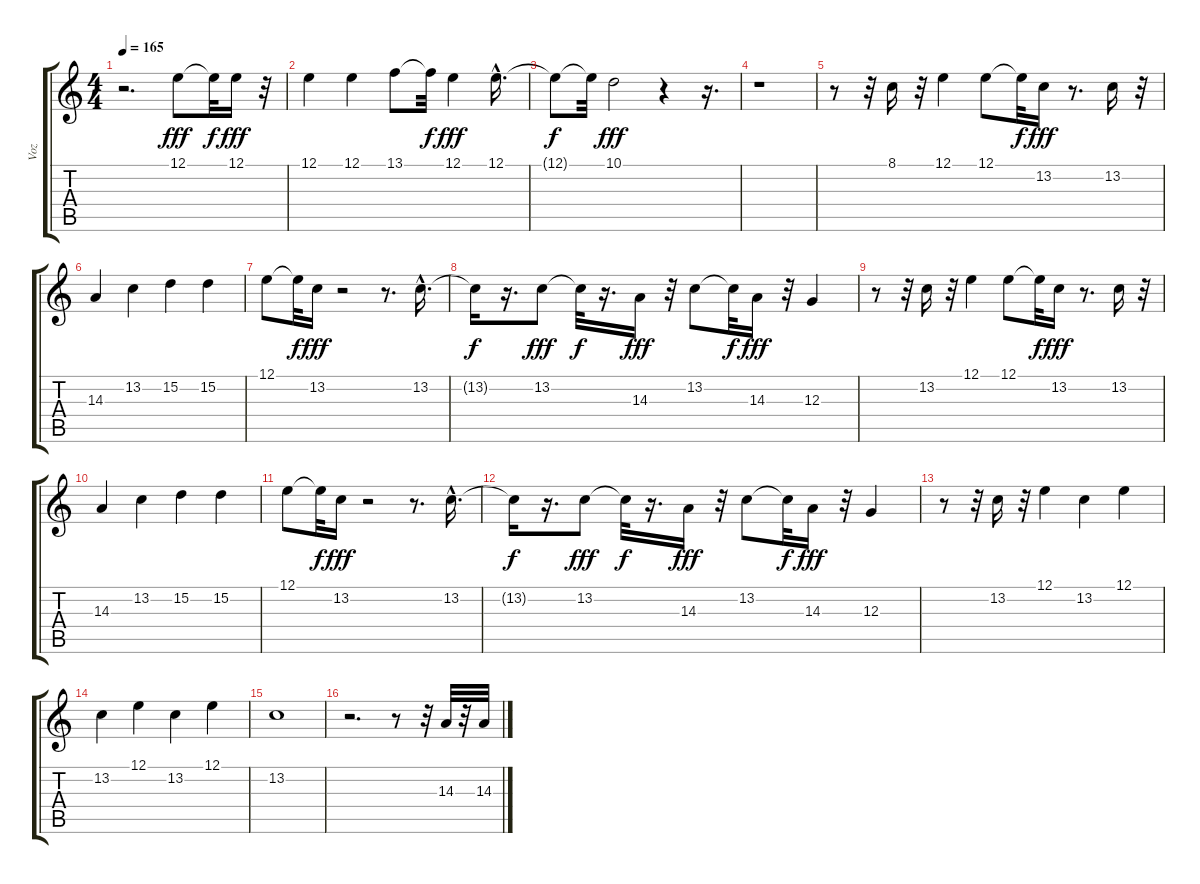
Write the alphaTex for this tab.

\track ("Voz" "Voz") {instrument flute}
\staff {score tabs}
\tuning (E4 B3 G3 D3 A2 E2) {hide}
\ts (4 4)
\tempo 165
\clef g2
\ks c
r.2{d dy f} 12.1.8{dy fff} 12.1{t}.32{dy f} 12.1.16{dy fff} r.32 |
12.1.4 12.1.4 13.1.8 13.1{t}.32{dy f} 12.1.4{dy fff} 12.1{hac}.16{d} |
12.1{t}.8{dy f} 12.1{t}.32 10.1.2{dy fff} r.4 r.16{d} |
r.1 |
r.8 r.32 8.1.16 r.32 12.1.4 12.1.8 12.1{t}.32{dy f} 13.2.16{dy fff} r.8{d} 13.2.16 r.32 |
14.3.4 13.2.4 15.2.4 15.2.4 |
12.1.8 12.1{t}.32{dy f} 13.2.16{dy fff} r.2 r.8{d} 13.2{hac}.16{d} |
13.2{t}.16{dy f} r.16{d} 13.2.8{dy fff} 13.2{t}.32{dy f} r.16{d} 14.3.16{dy fff} r.32 13.2.8 13.2{t}.32{dy f} 14.3.16{dy fff} r.32 12.3.4 |
r.8 r.32 13.2.16 r.32 12.1.4 12.1.8 12.1{t}.32{dy f} 13.2.16{dy fff} r.8{d} 13.2.16 r.32 |
14.3.4 13.2.4 15.2.4 15.2.4 |
12.1.8 12.1{t}.32{dy f} 13.2.16{dy fff} r.2 r.8{d} 13.2{hac}.16{d} |
13.2{t}.16{dy f} r.16{d} 13.2.8{dy fff} 13.2{t}.32{dy f} r.16{d} 14.3.16{dy fff} r.32 13.2.8 13.2{t}.32{dy f} 14.3.16{dy fff} r.32 12.3.4 |
r.8 r.32 13.2.16 r.32 12.1.4 13.2.4 12.1.4 |
13.2.4 12.1.4 13.2.4 12.1.4 |
13.2.1 |
r.2{d} r.8 r.32 14.3.32 r.32 14.3.32
